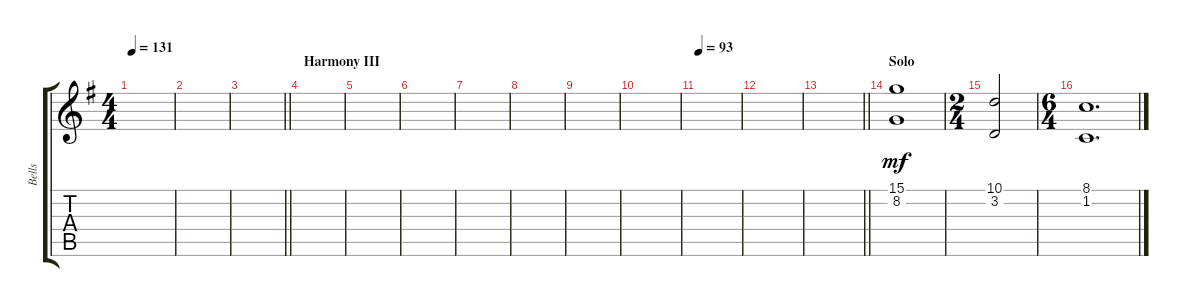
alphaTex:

\track ("Bells" "Bells") {instrument tubularbells}
\staff {score tabs}
\tuning (E4 B3 G3 D3 A2 E2) {hide}
\ts (4 4)
\tempo 131
\clef g2
\ks g
|
|
\barLineRight lightlight
|
\section ("" "Harmony III")
|
|
|
|
|
|
|
\tempo 93
|
|
\barLineRight lightlight
|
\section ("" "Solo")
(15.1 8.2).1{dy mf volume 11} |
\ts (2 4)
(10.1 3.2).2 |
\ts (6 4)
(8.1 1.2).1{d}
